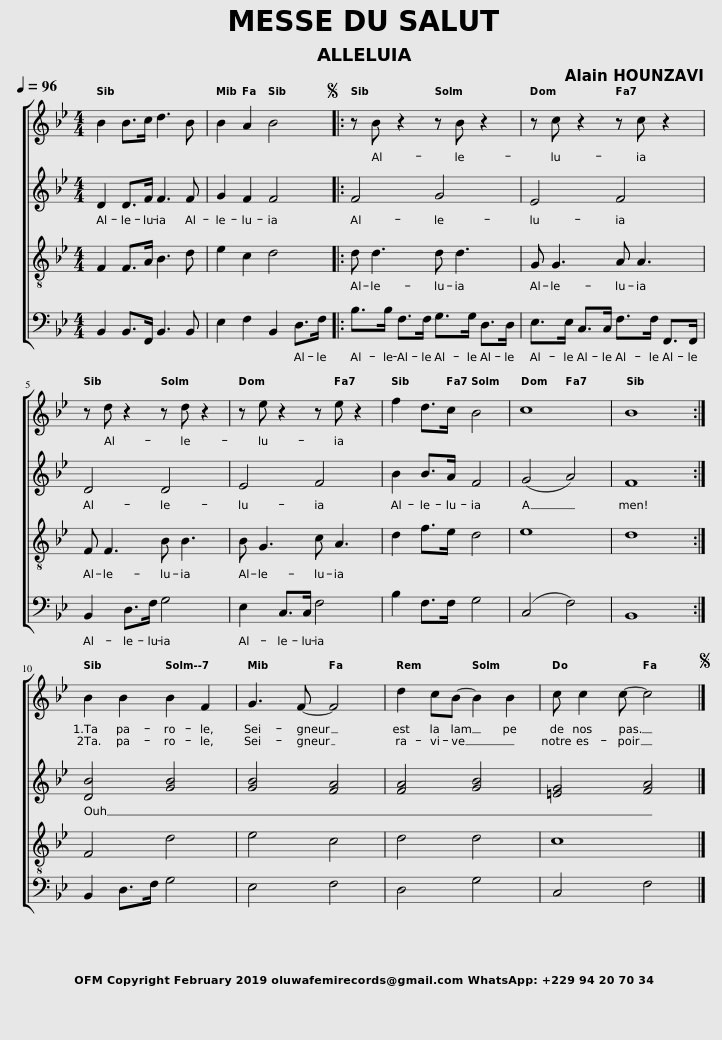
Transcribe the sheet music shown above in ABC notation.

X:1
%%score [ 1 2 3 4 ]
L:1/8
Q:1/4=96
M:4/4
I:linebreak $
K:Bb
V:1 treble
V:2 treble
V:3 treble-8
V:4 bass
V:1
 B2 B>c d3 B | B2 A2 B4 |:S z B z2 z B z2 | z c z2 z c z2 |$ z d z2 z d z2 | %5
 z e z2 z e z2 | f2 d>c B4 | c8 | B8 :|$ B2 B2 B2 F2 | %10
 G3 F- F4 | d2 cB- B2 B2 |S c c2 c- c4 |] %13
V:2
 D2 D>F F3 F | G2 F2 F4 |: F4 G4 | E4 F4 |$ D4 D4 | %5
 E4 F4 | B2 B>A F4 | (G4 A4) | F8 :|$ [DB]4 [GB]4 | %10
 [GB]4 [FA]4 | [FA]4 [GB]4 | [=EG]4 [FA]4 |] %13
V:3
 F2 F>A B3 d | e2 c2 d4 |: d d3 d d3 | G G3 A A3 |$ F F3 B B3 | %5
 B G3 c A3 | d2 f>e d4 | e8 | d8 :|$ F4 d4 | %10
 e4 c4 | d4 d4 | c8 |] %13
V:4
 B,,2 B,,>F,, B,,3 B,, | E,2 F,2 B,,2 D,>F, |: B,>B, F,>F, G,>G, D,>D, | E,>E, C,>C, F,>F, F,,>F,, |$ B,,2 D,>F, G,4 | %5
 E,2 C,>C, F,4 | B,2 F,>F, G,4 | (C,4 F,4) | B,,8 :|$ B,,2 D,>F, G,4 | %10
 E,4 F,4 | D,4 G,4 | C,4 F,4 |] %13
